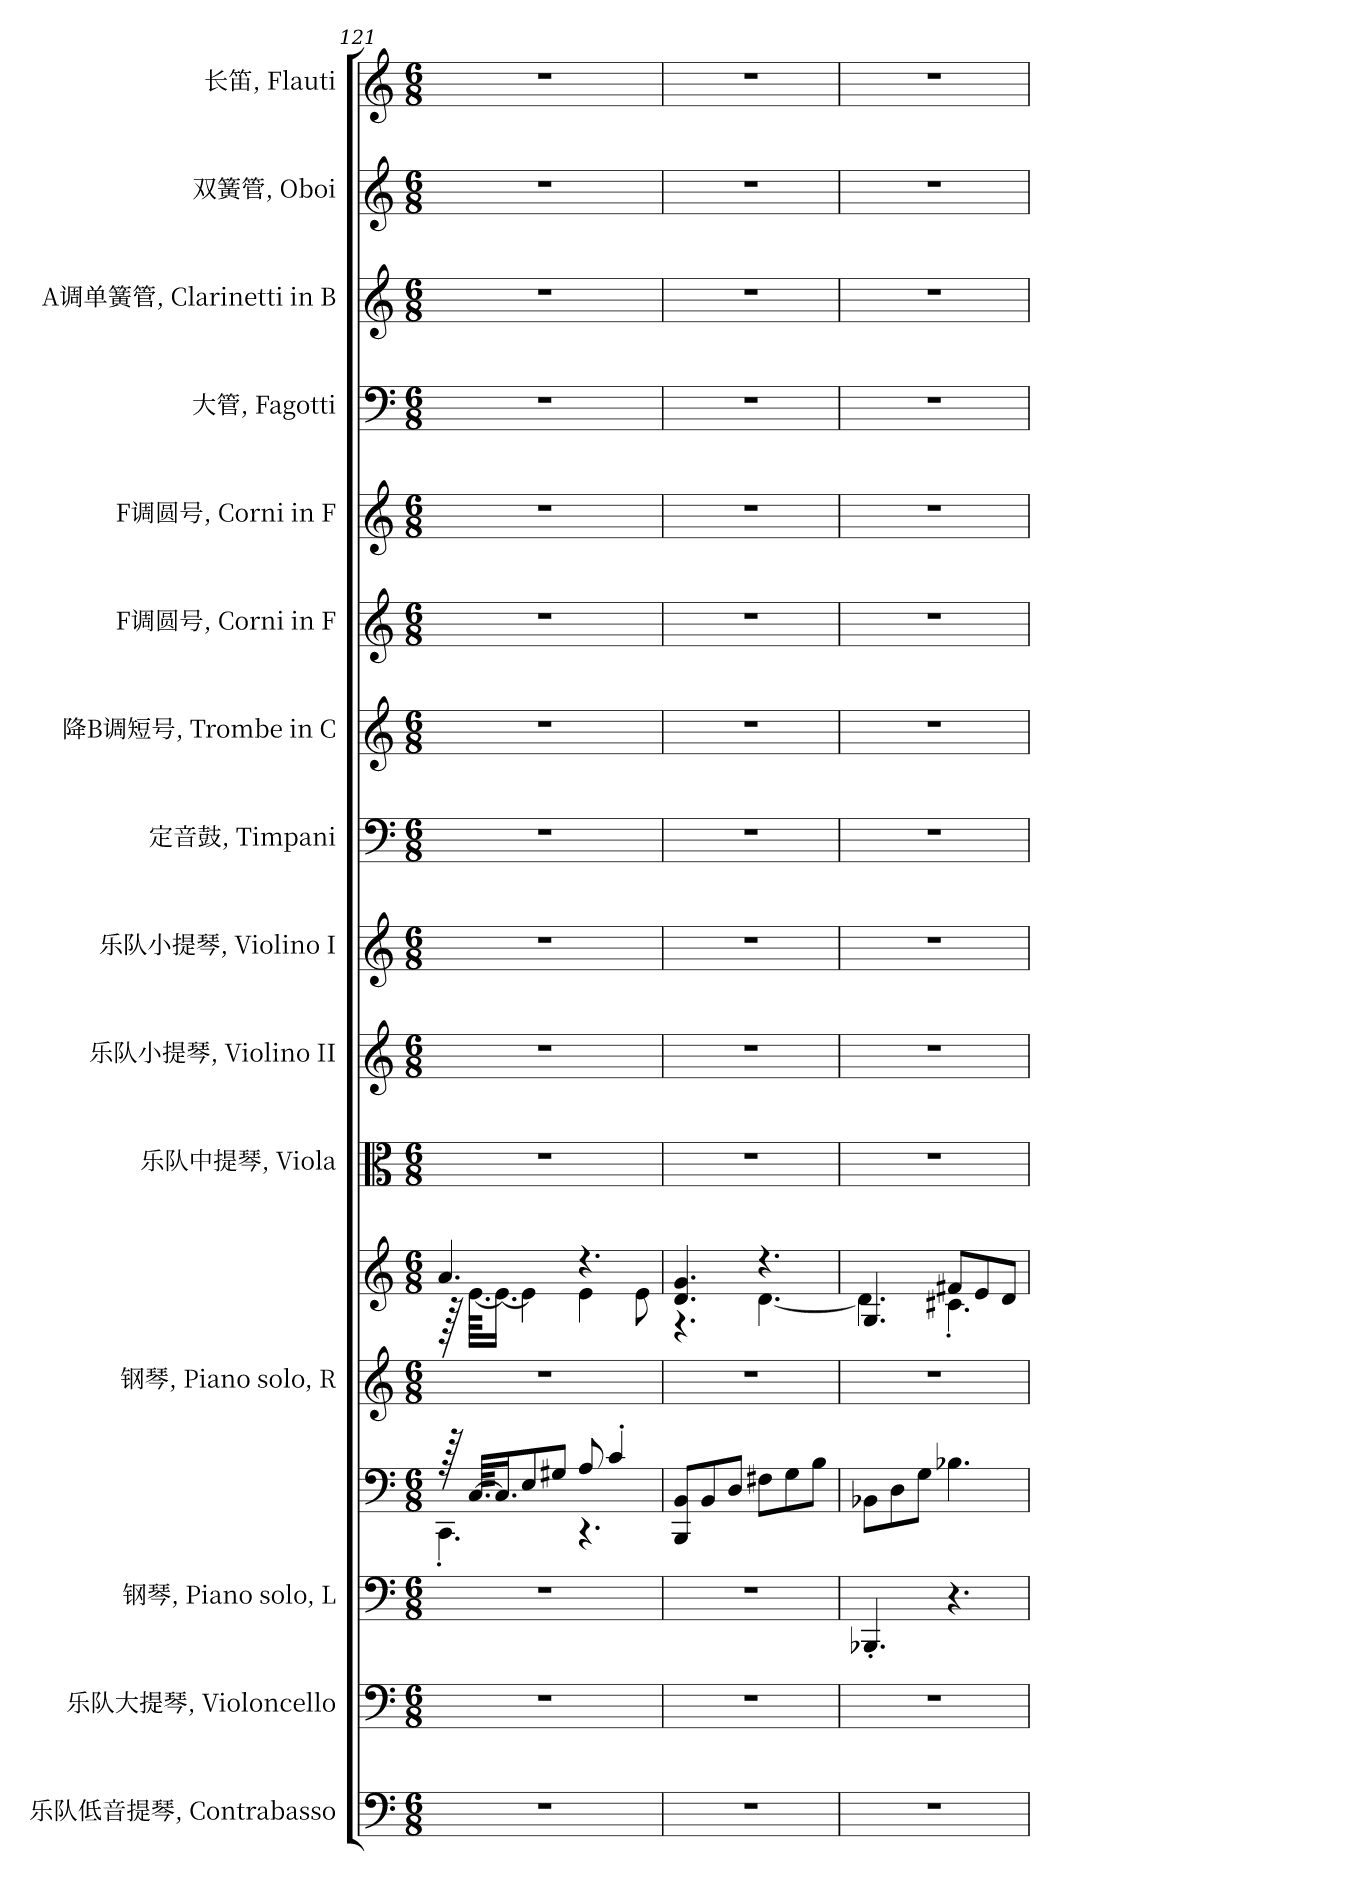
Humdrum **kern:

**kern	**kern	**kern	**kern	**kern	**kern	**kern	**kern	**kern	**kern	**kern	**kern	**kern	**kern	**kern	**kern	**kern
*part15	*part14	*part13	*part13	*part12	*part12	*part11	*part10	*part9	*part8	*part7	*part6	*part5	*part4	*part3	*part2	*part1
*staff17	*staff16	*staff15	*staff14	*staff13	*staff12	*staff11	*staff10	*staff9	*staff8	*staff7	*staff6	*staff5	*staff4	*staff3	*staff2	*staff1
*I"乐队低音提琴, Contrabasso	*I"乐队大提琴, Violoncello	*I"钢琴, Piano solo, L	*	*I"钢琴, Piano solo, R	*	*I"乐队中提琴, Viola	*I"乐队小提琴, Violino II	*I"乐队小提琴, Violino I	*I"定音鼓, Timpani	*I"降B调短号, Trombe in C	*I"F调圆号, Corni in F	*I"F调圆号, Corni in F	*I"大管, Fagotti	*I"A调单簧管, Clarinetti in B	*I"双簧管, Oboi	*I"长笛, Flauti
*I'Cbs.	*	*I'Pno.	*	*I'Pno.	*	*	*	*	*I'Timp.	*	*	*	*	*I'A Cl.	*I'Ob.	*I'Fl.
*clefF4	*clefF4	*clefF4	*clefF4	*clefG2	*clefG2	*clefC3	*clefG2	*clefG2	*clefF4	*clefG2	*clefG2	*clefG2	*clefF4	*clefG2	*clefG2	*clefG2
*ITrd7c12	*	*	*	*	*	*	*	*	*	*ITrd1c2	*ITrd4c7	*ITrd4c7	*	*ITrd2c3	*	*
*k[]	*k[]	*k[]	*k[]	*k[]	*k[]	*k[]	*k[]	*k[]	*k[]	*k[b-e-]	*k[b-]	*k[b-]	*k[]	*k[f#c#g#]	*k[]	*k[]
*M6/8	*M6/8	*M6/8	*M6/8	*M6/8	*M6/8	*M6/8	*M6/8	*M6/8	*M6/8	*M6/8	*M6/8	*M6/8	*M6/8	*M6/8	*M6/8	*M6/8
*MM102	*MM102	*MM102	*MM102	*MM102	*MM102	*MM102	*MM102	*MM102	*MM102	*MM102	*MM102	*MM102	*MM102	*MM102	*MM102	*MM102
=121	=121	=121	=121	=121	=121	=121	=121	=121	=121	=121	=121	=121	=121	=121	=121	=121
*	*	*	*^	*	*^	*	*	*	*	*	*	*	*	*	*	*
2.r	2.r	2.r	128r	4.CC'\	2.r	4.a/	128r	2.r	2.r	2.r	2.r	2.r	2.r	2.r	2.r	2.r	2.r	2.r
.	.	.	[64.C/KKLL	.	.	.	[64.e\KKLL	.	.	.	.	.	.	.	.	.	.	.
.	.	.	16.C/J]	.	.	.	16.e\JJ_	.	.	.	.	.	.	.	.	.	.	.
.	.	.	8E/	.	.	.	4e\]	.	.	.	.	.	.	.	.	.	.	.
.	.	.	8G#X/J	.	.	.	.	.	.	.	.	.	.	.	.	.	.	.
.	.	.	8A/	4.r	.	4.r	4e\	.	.	.	.	.	.	.	.	.	.	.
.	.	.	4c'/	.	.	.	.	.	.	.	.	.	.	.	.	.	.	.
.	.	.	.	.	.	.	8e\	.	.	.	.	.	.	.	.	.	.	.
*	*	*	*v	*v	*	*	*	*	*	*	*	*	*	*	*	*	*	*
=122	=122	=122	=122	=122	=122	=122	=122	=122	=122	=122	=122	=122	=122	=122	=122	=122	=122
*	*	*	*	*	*	*	*	*	*	*	*	*	*	*	*	*	*MM124
2.r	2.r	2.r	8BBB/ 8BB/L	2.r	4.d/ 4.g/	4.r	2.r	2.r	2.r	2.r	2.r	2.r	2.r	2.r	2.r	2.r	2.r
.	.	.	8BB/	.	.	.	.	.	.	.	.	.	.	.	.	.	.
.	.	.	8D/J	.	.	.	.	.	.	.	.	.	.	.	.	.	.
.	.	.	8F#X\L	.	4.r	[4.d\	.	.	.	.	.	.	.	.	.	.	.
.	.	.	8G\	.	.	.	.	.	.	.	.	.	.	.	.	.	.
.	.	.	8B\J	.	.	.	.	.	.	.	.	.	.	.	.	.	.
=123	=123	=123	=123	=123	=123	=123	=123	=123	=123	=123	=123	=123	=123	=123	=123	=123	=123
*	*	*	*	*	*	*	*	*	*	*	*	*	*	*	*	*	*MM124
2.r	2.r	4.BBB-X'/	8BB-X\L	2.r	4.G/	4.d\]	2.r	2.r	2.r	2.r	2.r	2.r	2.r	2.r	2.r	2.r	2.r
.	.	.	8D\	.	.	.	.	.	.	.	.	.	.	.	.	.	.
.	.	.	8G\J	.	.	.	.	.	.	.	.	.	.	.	.	.	.
.	.	4.r	4.B-X\	.	8f#X/L	4.c#X'\	.	.	.	.	.	.	.	.	.	.	.
.	.	.	.	.	8e/	.	.	.	.	.	.	.	.	.	.	.	.
.	.	.	.	.	8d/J	.	.	.	.	.	.	.	.	.	.	.	.
*	*	*	*	*	*v	*v	*	*	*	*	*	*	*	*	*	*	*
=	=	=	=	=	=	=	=	=	=	=	=	=	=	=	=	=
*-	*-	*-	*-	*-	*-	*-	*-	*-	*-	*-	*-	*-	*-	*-	*-	*-
